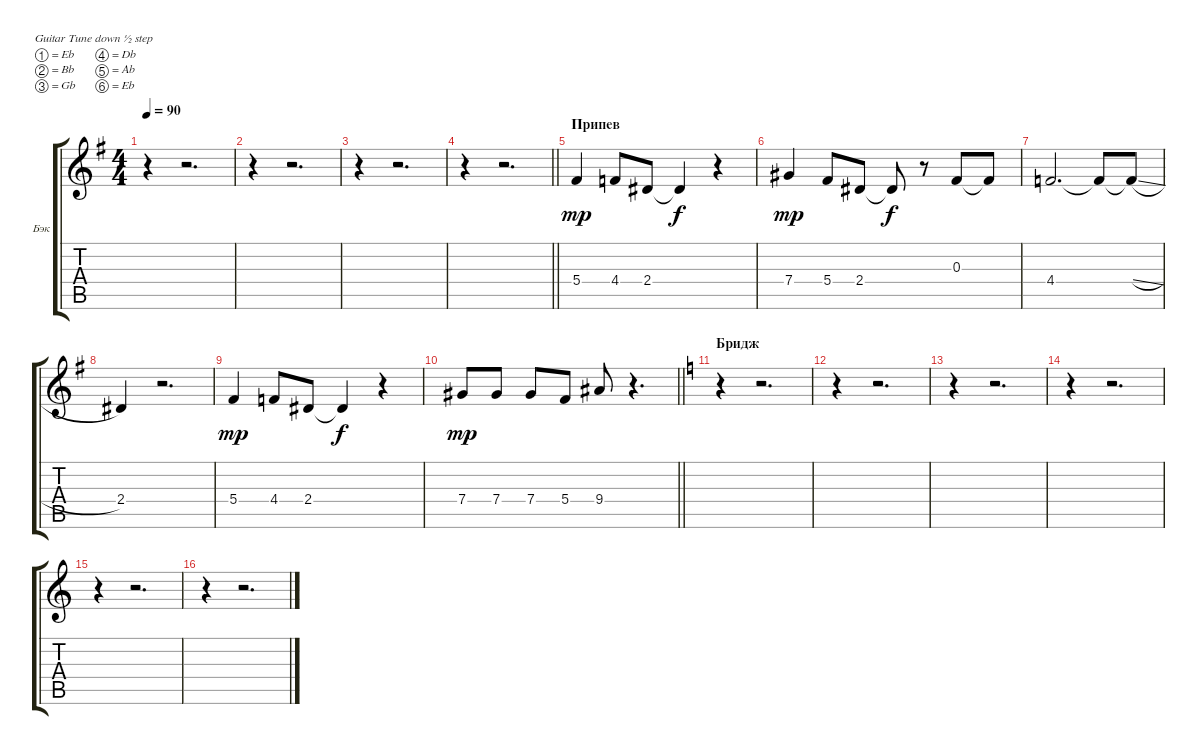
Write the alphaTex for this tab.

\bracketExtendMode groupsimilarinstruments
\firstSystemTrackNameOrientation horizontal
\otherSystemsTrackNameOrientation horizontal
\track ("Кирилл Покровский" "Бэк") {instrument choiraahs}
\staff {score tabs}
\tuning (Eb4 Bb3 Gb3 Db3 Ab2 Eb2)
\displaytranspose 12
\ts (4 4)
\tempo 90
\clef g2
\ks eminor
r.4{dy mp} r.2{d} |
r.4 r.2{d} |
r.4 r.2{d} |
\barLineRight lightlight
r.4 r.2{d} |
\section ("" "Припев")
5.4.4 4.4.8 2.4.8 2.4{t}.4{dy f} r.4 |
7.4.4{dy mp} 5.4.8 2.4.8 2.4{t}.8{dy f} r.8 0.3.8 0.3{t}.8 |
4.4.2{d} 4.4{t}.8 4.4{sl t}.8 |
2.4.4 r.2{d} |
5.4.4{dy mp} 4.4.8 2.4.8 2.4{t}.4{dy f} r.4 |
\barLineRight lightlight
7.4.8{dy mp} 7.4.8 7.4.8 5.4.8 9.4.8 r.4{d} |
\section ("" "Бридж")
\ks c
r.4 r.2{d} |
r.4 r.2{d} |
r.4 r.2{d} |
r.4 r.2{d} |
r.4 r.2{d} |
r.4 r.2{d}
